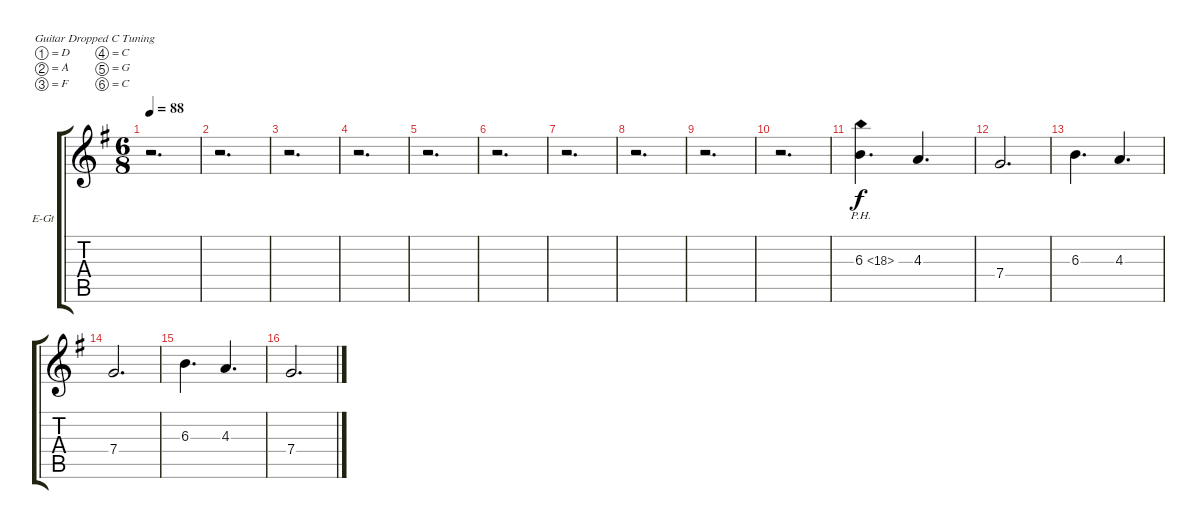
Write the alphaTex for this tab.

\bracketExtendMode groupsimilarinstruments
\firstSystemTrackNameOrientation horizontal
\otherSystemsTrackNameOrientation horizontal
\track ("Lead Overdub" "E-Gt") {instrument distortionguitar}
\staff {score tabs}
\tuning (D4 A3 F3 C3 G2 C2)
\ts (6 8)
\tempo 88
\clef g2
\ks eminor
r.2{d dy f} |
r.2{d} |
r.2{d} |
r.2{d} |
r.2{d} |
r.2{d} |
r.2{d} |
r.2{d} |
r.2{d} |
r.2{d} |
6.3{ph 12}.4{d} 4.3.4{d} |
7.4.2{d} |
6.3.4{d} 4.3.4{d} |
7.4.2{d} |
6.3.4{d} 4.3.4{d} |
7.4.2{d}
